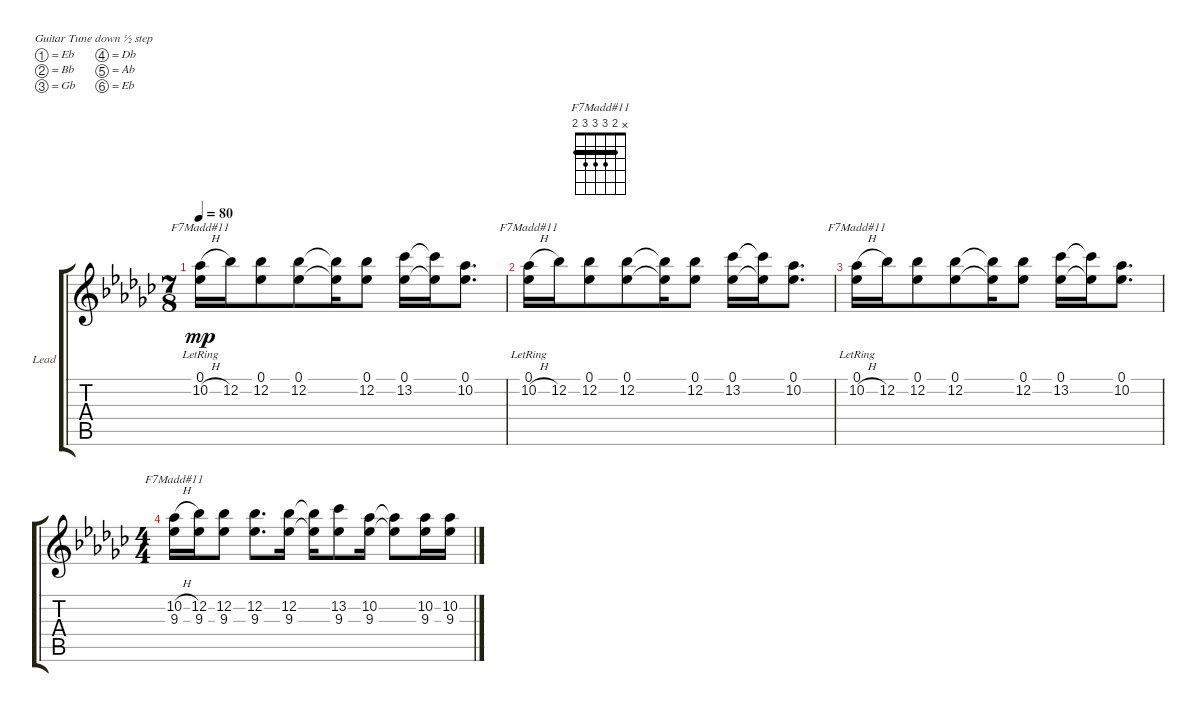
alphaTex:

\bracketExtendMode groupsimilarinstruments
\firstSystemTrackNameOrientation horizontal
\otherSystemsTrackNameOrientation horizontal
\track ("Lead" "Lead") {instrument overdrivenguitar}
\staff {score tabs}
\tuning (Eb4 Bb3 Gb3 Db3 Ab2 Eb2)
\chord ("F7Madd#11" x 2 3 3 3 2) {barre 2}
\ts (7 8)
\tempo 80
\clef g2
\scale
0.500762
\ks ebminor
(10.2{h} 0.1{lr}).16{ch "F7Madd#11" dy mp} 12.2.16 (12.2 0.1).8 (12.2 0.1).8 (12.2{t} 0.1{t}).16 (12.2 0.1).8 (13.2 0.1).16 (0.1{t} 13.2{t}).16 (10.2 0.1).8{d} |
\scale
0.498997 (10.2{h} 0.1{lr}).16{ch "F7Madd#11"} 12.2.16 (12.2 0.1).8 (12.2 0.1).8 (12.2{t} 0.1{t}).16 (12.2 0.1).8 (13.2 0.1).16 (0.1{t} 13.2{t}).16 (10.2 0.1).8{d} |
\scale
0.495066 (10.2{h} 0.1{lr}).16{ch "F7Madd#11"} 12.2.16 (12.2 0.1).8 (12.2 0.1).8 (12.2{t} 0.1{t}).16 (12.2 0.1).8 (13.2 0.1).16 (0.1{t} 13.2{t}).16 (10.2 0.1).8{d} |
\ts (4 4)
\scale
0.504938 (10.2{h} 9.3).16{ch "F7Madd#11"} (12.2 9.3).16 (12.2 9.3).8 (12.2 9.3).8{d} (12.2 9.3).16 (9.3{t} 12.2{t}).16 (13.2 9.3).8 (10.2 9.3).16 (10.2{t} 9.3{t}).8 (10.2 9.3).16 (10.2 9.3).16
